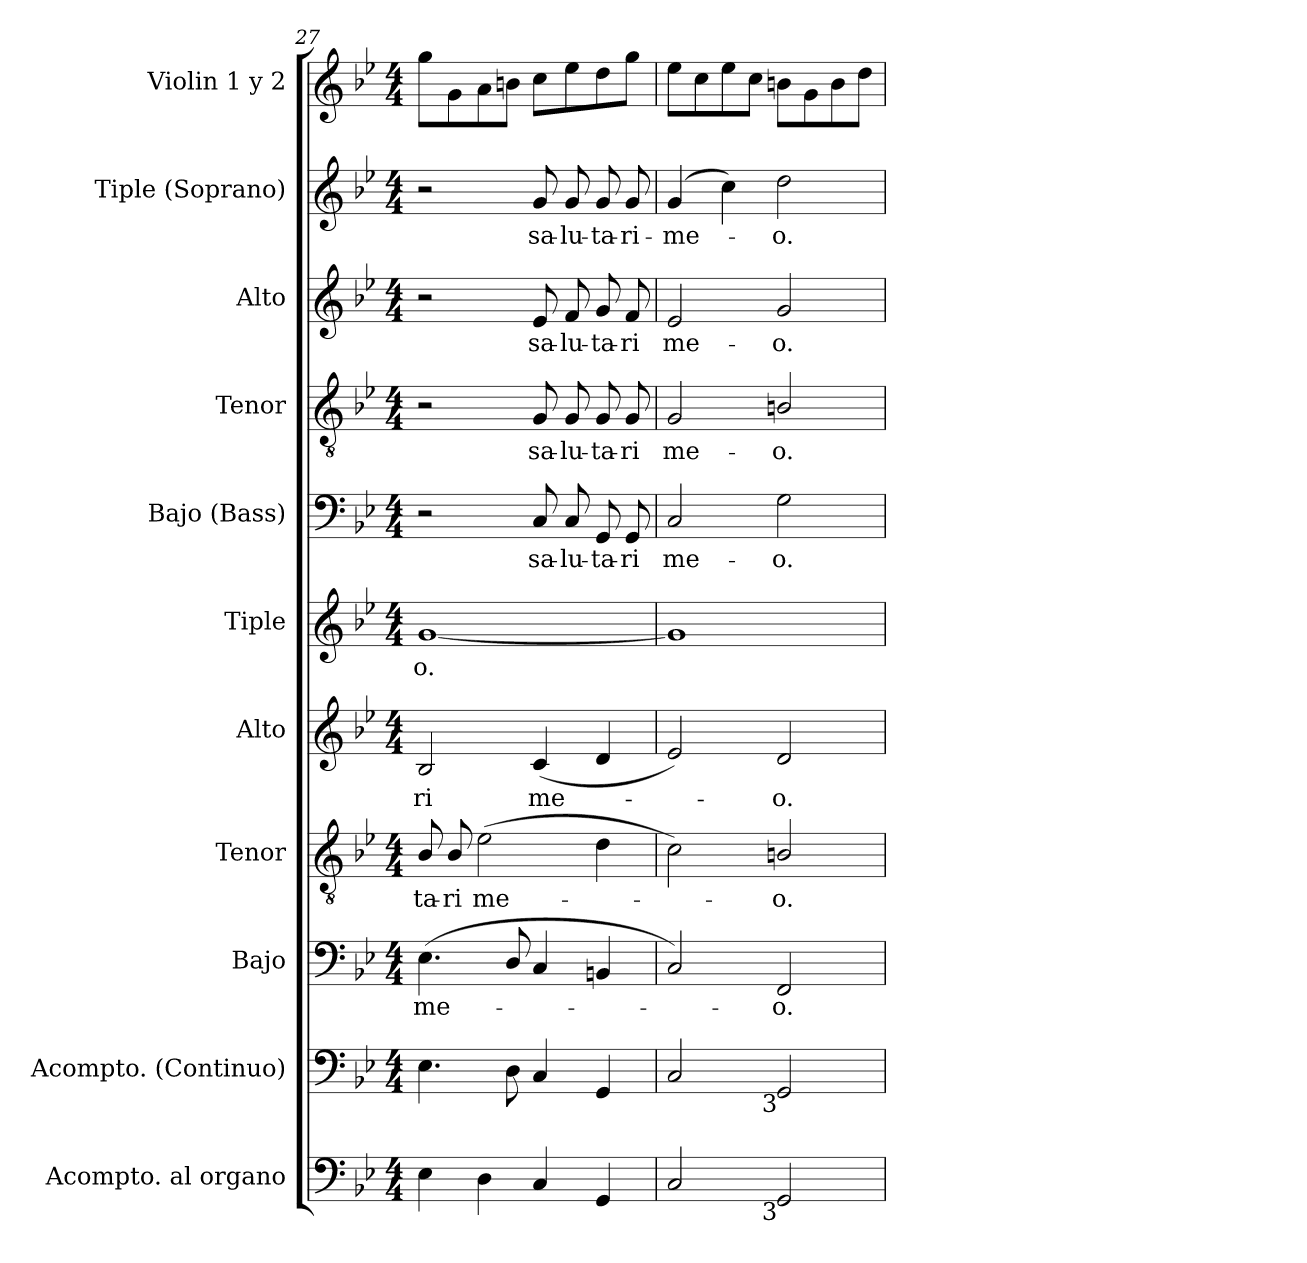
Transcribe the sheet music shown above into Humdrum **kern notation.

**kern	**kern	**kern	**text	**kern	**text	**kern	**text	**kern	**text	**kern	**text	**kern	**text	**kern	**text	**kern	**text	**kern
*part11	*part10	*part9	*part9	*part8	*part8	*part7	*part7	*part6	*part6	*part5	*part5	*part4	*part4	*part3	*part3	*part2	*part2	*part1
*staff11	*staff10	*staff9	*staff9	*staff8	*staff8	*staff7	*staff7	*staff6	*staff6	*staff5	*staff5	*staff4	*staff4	*staff3	*staff3	*staff2	*staff2	*staff1
*I"Acompto. al organo	*I"Acompto. (Continuo)	*I"Bajo	*	*I"Tenor	*	*I"Alto	*	*I"Tiple	*	*I"Bajo (Bass)	*	*I"Tenor	*	*I"Alto	*	*I"Tiple (Soprano)	*	*I"Violin  1 y 2
*I'Org.	*I'Cont.	*I'B.	*	*I'T.	*	*I'A.	*	*	*	*I'B.	*	*I'T.	*	*I'A.	*	*I'S.	*	*
*clefF4	*clefF4	*clefF4	*	*clefGv2	*	*clefG2	*	*clefG2	*	*clefF4	*	*clefGv2	*	*clefG2	*	*clefG2	*	*clefG2
*	*	*	*	*ITrd7c12	*	*	*	*	*	*	*	*ITrd7c12	*	*	*	*	*	*
*k[b-e-]	*k[b-e-]	*k[b-e-]	*	*k[b-e-]	*	*k[b-e-]	*	*k[b-e-]	*	*k[b-e-]	*	*k[b-e-]	*	*k[b-e-]	*	*k[b-e-]	*	*k[b-e-]
*B-:	*B-:	*B-:	*	*B-:	*	*B-:	*	*B-:	*	*B-:	*	*B-:	*	*B-:	*	*B-:	*	*B-:
*M4/4	*M4/4	*M4/4	*	*M4/4	*	*M4/4	*	*M4/4	*	*M4/4	*	*M4/4	*	*M4/4	*	*M4/4	*	*M4/4
=27	=27	=27	=27	=27	=27	=27	=27	=27	=27	=27	=27	=27	=27	=27	=27	=27	=27	=27
!	!	!	!LO:LY:b:color=#000000	!	!	!	!	!	!	!	!	!	!	!	!	!	!	!
!	!	!	!	!	!LO:LY:b:color=#000000	!	!	!	!	!	!	!	!	!	!	!	!	!
!	!	!	!	!	!	!	!LO:LY:b:color=#000000	!	!	!	!	!	!	!	!	!	!	!
!	!	!	!	!	!	!	!	!	!LO:LY:b:color=#000000	!	!	!	!	!	!	!	!	!
4E-i\	4.E-i\	(4.E-i\	me-	8BB-i/	-ta-	2B-i/	-ri	[1gi	-o.	2r	.	2r	.	2r	.	2r	.	8ggi\L
!	!	!	!	!	!LO:LY:b:color=#000000	!	!	!	!	!	!	!	!	!	!	!	!	!
.	.	.	.	8BB-i/	-ri	.	.	.	.	.	.	.	.	.	.	.	.	8gi\
!	!	!	!	!	!LO:LY:b:color=#000000	!	!	!	!	!	!	!	!	!	!	!	!	!
4Di\	.	.	.	(2E-i\	me-	.	.	.	.	.	.	.	.	.	.	.	.	8ai\
.	8Di\	8Di/	.	.	.	.	.	.	.	.	.	.	.	.	.	.	.	8bni\J
!	!	!	!	!	!	!	!LO:LY:b:color=#000000	!	!	!	!	!	!	!	!	!	!	!
!	!	!	!	!	!	!	!	!	!	!	!LO:LY:b:color=#000000	!	!	!	!	!	!	!
!	!	!	!	!	!	!	!	!	!	!	!	!	!LO:LY:b:color=#000000	!	!	!	!	!
!	!	!	!	!	!	!	!	!	!	!	!	!	!	!	!LO:LY:b:color=#000000	!	!	!
!	!	!	!	!	!	!	!	!	!	!	!	!	!	!	!	!	!LO:LY:b:color=#000000	!
4Ci/	4Ci/	4Ci/	.	.	.	(4ci/	me-	.	.	8Ci/	sa-	8GGi/	sa-	8e-i/	sa-	8gi/	sa-	8cci\L
!	!	!	!	!	!	!	!	!	!	!	!LO:LY:b:color=#000000	!	!	!	!	!	!	!
!	!	!	!	!	!	!	!	!	!	!	!	!	!LO:LY:b:color=#000000	!	!	!	!	!
!	!	!	!	!	!	!	!	!	!	!	!	!	!	!	!LO:LY:b:color=#000000	!	!	!
!	!	!	!	!	!	!	!	!	!	!	!	!	!	!	!	!	!LO:LY:b:color=#000000	!
.	.	.	.	.	.	.	.	.	.	8Ci/	-lu-	8GGi/	-lu-	8fi/	-lu-	8gi/	-lu-	8ee-i\
!	!	!	!	!	!	!	!	!	!	!	!LO:LY:b:color=#000000	!	!	!	!	!	!	!
!	!	!	!	!	!	!	!	!	!	!	!	!	!LO:LY:b:color=#000000	!	!	!	!	!
!	!	!	!	!	!	!	!	!	!	!	!	!	!	!	!LO:LY:b:color=#000000	!	!	!
!	!	!	!	!	!	!	!	!	!	!	!	!	!	!	!	!	!LO:LY:b:color=#000000	!
4GGi/	4GGi/	4BBni/	.	4Di\	.	4di/	.	.	.	8GGi/	-ta-	8GGi/	-ta-	8gi/	-ta-	8gi/	-ta-	8ddi\
!	!	!	!	!	!	!	!	!	!	!	!LO:LY:b:color=#000000	!	!	!	!	!	!	!
!	!	!	!	!	!	!	!	!	!	!	!	!	!LO:LY:b:color=#000000	!	!	!	!	!
!	!	!	!	!	!	!	!	!	!	!	!	!	!	!	!LO:LY:b:color=#000000	!	!	!
!	!	!	!	!	!	!	!	!	!	!	!	!	!	!	!	!	!LO:LY:b:color=#000000	!
.	.	.	.	.	.	.	.	.	.	8GGi/	-ri	8GGi/	-ri	8fi/	-ri	8gi/	-ri-	8ggi\J
!!LO:PB:g=z
=28	=28	=28	=28	=28	=28	=28	=28	=28	=28	=28	=28	=28	=28	=28	=28	=28	=28	=28
!	!	!	!	!	!	!	!	!	!	!	!LO:LY:b:color=#000000	!	!	!	!	!	!	!
!	!	!	!	!	!	!	!	!	!	!	!	!	!LO:LY:b:color=#000000	!	!	!	!	!
!	!	!	!	!	!	!	!	!	!	!	!	!	!	!	!LO:LY:b:color=#000000	!	!	!
!	!	!	!	!	!	!	!	!	!	!	!	!	!	!	!	!	!LO:LY:b:color=#000000	!
2Ci/	2Ci/	2Ci/)	.	2Ci\)	.	2e-i/)	.	1gi]	.	2Ci/	me-	2GGi/	me-	2e-i/	me-	(4gi/	-me-	8ee-i\L
.	.	.	.	.	.	.	.	.	.	.	.	.	.	.	.	.	.	8cci\
.	.	.	.	.	.	.	.	.	.	.	.	.	.	.	.	4cci\)	.	8ee-i\
.	.	.	.	.	.	.	.	.	.	.	.	.	.	.	.	.	.	8cci\J
!	!	!	!LO:LY:b:color=#000000	!	!	!	!	!	!	!	!	!	!	!	!	!	!	!
!	!	!	!	!	!LO:LY:b:color=#000000	!	!	!	!	!	!	!	!	!	!	!	!	!
!	!	!	!	!	!	!	!LO:LY:b:color=#000000	!	!	!	!	!	!	!	!	!	!	!
!	!	!	!	!	!	!	!	!	!	!	!LO:LY:b:color=#000000	!	!	!	!	!	!	!
!	!	!	!	!	!	!	!	!	!	!	!	!	!LO:LY:b:color=#000000	!	!	!	!	!
!	!	!	!	!	!	!	!	!	!	!	!	!	!	!	!LO:LY:b:color=#000000	!	!	!
!	!LO:TX:b:rj:t=3	!	!	!	!	!	!	!	!	!	!	!	!	!	!	!	!	!
!LO:TX:b:rj:t=3	!	!	!	!	!	!	!	!	!	!	!	!	!	!	!	!	!	!
!	!	!	!	!	!	!	!	!	!	!	!	!	!	!	!	!	!LO:LY:b:color=#000000	!
2GGi/	2GGi/	2FFi/	-o.	2BBni/	-o.	2di/	-o.	.	.	2Gi\	-o.	2BBni/	-o.	2gi/	-o.	2ddi\	-o.	8bni\L
.	.	.	.	.	.	.	.	.	.	.	.	.	.	.	.	.	.	8gi\
.	.	.	.	.	.	.	.	.	.	.	.	.	.	.	.	.	.	8bi\
.	.	.	.	.	.	.	.	.	.	.	.	.	.	.	.	.	.	8ddi\J
=	=	=	=	=	=	=	=	=	=	=	=	=	=	=	=	=	=	=
*-	*-	*-	*-	*-	*-	*-	*-	*-	*-	*-	*-	*-	*-	*-	*-	*-	*-	*-
